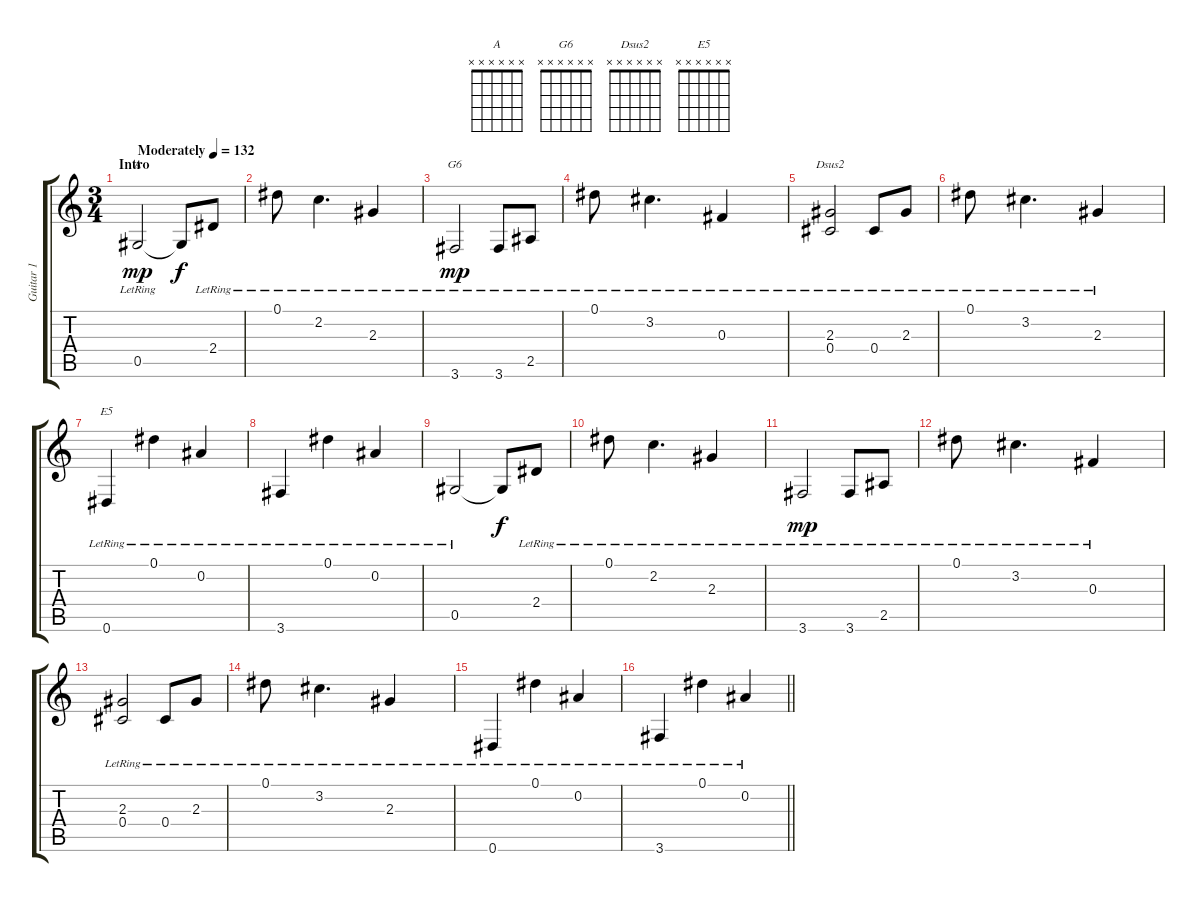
\track ("Guitar 1" "Guitar 1") {instrument electricguitarclean}
\staff {score tabs}
\tuning (Eb4 Bb3 Gb3 Db3 Ab2 Eb2) {hide}
\chord ("A" x x x x x x)
\chord ("G6" x x x x x x)
\chord ("Dsus2" x x x x x x)
\chord ("E5" x x x x x x)
\ts (3 4)
\section ("" "Intro")
\tempo (132 "Moderately")
\clef g2
\ks c
0.5{lr}.2{ch "A" dy mp instrument electricguitarclean} 0.5{t}.8{dy f} 2.4{lr}.8 |
0.1{lr}.8 2.2{lr}.4{d} 2.3{lr}.4 |
3.6{lr}.2{ch "G6" dy mp} 3.6{lr}.8 2.5{lr}.8 |
0.1{lr}.8 3.2{lr}.4{d} 0.3{lr}.4 |
(2.3{lr} 0.4{lr}).2{ch "Dsus2"} 0.4{lr}.8 2.3{lr}.8 |
0.1{lr}.8 3.2{lr}.4{d} 2.3{lr}.4 |
0.6{lr}.4{ch "E5"} 0.1{lr}.4 0.2{lr}.4 |
3.6{lr}.4 0.1{lr}.4 0.2{lr}.4 |
0.5{lr}.2 0.5{t}.8{dy f} 2.4{lr}.8 |
0.1{lr}.8 2.2{lr}.4{d} 2.3{lr}.4 |
3.6{lr}.2{dy mp} 3.6{lr}.8 2.5{lr}.8 |
0.1{lr}.8 3.2{lr}.4{d} 0.3{lr}.4 |
(2.3{lr} 0.4{lr}).2 0.4{lr}.8 2.3{lr}.8 |
0.1{lr}.8 3.2{lr}.4{d} 2.3{lr}.4 |
0.6{lr}.4 0.1{lr}.4 0.2{lr}.4 |
\barLineRight lightlight
3.6{lr}.4 0.1{lr}.4 0.2{lr}.4
